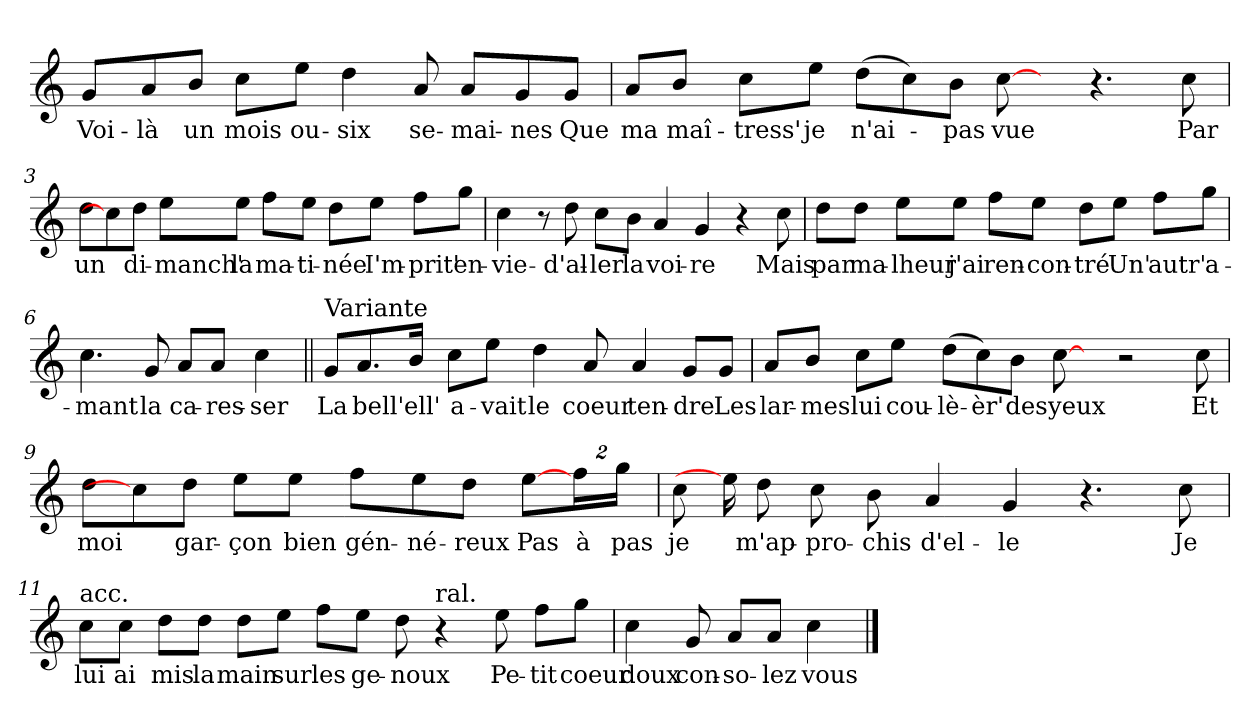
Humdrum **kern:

**kern	**text
*part1	*part1
*staff1	*staff1
*clefG2	*
*k[]	*
*C:	*
=1	=1
!	!LO:LY:b
8g/L	Voi-
!	!LO:LY:b
8a/	-là
!	!LO:LY:b
8b/J	un
!	!LO:LY:b
8cc\L	mois
!	!LO:LY:b
8ee\J	ou-
!	!LO:LY:b
4dd\	-six
!	!LO:LY:b
8a/	se-
!	!LO:LY:b
8a/L	-mai-
!	!LO:LY:b
8g/	-nes
!	!LO:LY:b
8g/J	Que
=2	=2
!	!LO:LY:b
8a/L	ma
!	!LO:LY:b
8b/J	maî-
!	!LO:LY:b
8cc\L	-tress'
!	!LO:LY:b
8ee\J	je
!	!LO:LY:b
(>8dd\L	n'ai-
8cc\)	.
!	!LO:LY:b
8b\J	-pas
!	!LO:LY:b
[8cc\	vue
8ryy	.
4.r	.
!	!LO:LY:b
8cc\	Par
!!LO:LB:g=z
=3	=3
!	!LO:LY:b
8dd\L	un
8cc\]	.
!	!LO:LY:b
8dd\J	di-
!	!LO:LY:b
8ee\L	-manch'
!	!LO:LY:b
8ee\J	la
!	!LO:LY:b
8ff\L	ma-
!	!LO:LY:b
8ee\J	-ti-
!	!LO:LY:b
8dd\L	-née
!	!LO:LY:b
8ee\J	I'm-
!	!LO:LY:b
8ff\L	-prit'
!	!LO:LY:b
8gg\J	en-
=4	=4
!	!LO:LY:b
4cc\	-vie-
8r	.
!	!LO:LY:b
8dd\	-d'al-
!	!LO:LY:b
8cc\L	-ler
!	!LO:LY:b
8b\J	la
!	!LO:LY:b
4a/	voi-
!	!LO:LY:b
4g/	-re
4r	.
!	!LO:LY:b
8cc\	Mais
!!LO:LB:g=z
=5	=5
!	!LO:LY:b
8dd\L	par
!	!LO:LY:b
8dd\J	ma-
!	!LO:LY:b
8ee\L	-lheur
!	!LO:LY:b
8ee\J	j'ai
!	!LO:LY:b
8ff\L	ren-
!	!LO:LY:b
8ee\J	-con-
!	!LO:LY:b
8dd\L	-tré
!	!LO:LY:b
8ee\J	Un'
!	!LO:LY:b
8ff\L	autr'
!	!LO:LY:b
8gg\J	a-
=6	=6
!	!LO:LY:b
4.cc\	-mant
!	!LO:LY:b
8g/	la
!	!LO:LY:b
8a/L	ca-
!	!LO:LY:b
8a/J	-res-
!	!LO:LY:b
4cc\	-ser
!!LO:LB:g=z
=7||	=7||
!LO:TX:a:t=Variante	!
!	!LO:LY:b
8g/L	La
!	!LO:LY:b
8.a/	bell'
!	!LO:LY:b
16b/Jk	ell'
!	!LO:LY:b
8cc\L	a-
!	!LO:LY:b
8ee\J	-vait
!	!LO:LY:b
4dd\	le
!	!LO:LY:b
8a/	coeur
!	!LO:LY:b
4a/	ten-
!	!LO:LY:b
8g/L	-dre
!	!LO:LY:b
8g/J	Les
=8	=8
!	!LO:LY:b
8a/L	lar-
!	!LO:LY:b
8b/J	-mes
!	!LO:LY:b
8cc\L	lui
!	!LO:LY:b
8ee\J	cou-
!	!LO:LY:b
(>8dd\L	-lè-
!	!LO:LY:b
8cc\)	-èr'
!	!LO:LY:b
8b\J	des
!	!LO:LY:b
[8cc\	yeux
8ryy	.
2r	.
!	!LO:LY:b
8cc\	Et
!!LO:LB:g=z
=9	=9
!	!LO:LY:b
8dd\L	moi
8cc\]	.
!	!LO:LY:b
8dd\J	gar-
!	!LO:LY:b
8ee\L	-çon
!	!LO:LY:b
8ee\J	bien
!	!LO:LY:b
8ff\L	gén-
!	!LO:LY:b
8ee\	-né-
!	!LO:LY:b
8dd\J	-reux
!	!LO:LY:b
[8ee\L	Pas
!	!LO:LY:b
32%3ff\L	à
!	!LO:LY:b
32%3gg\JJ	pas
=10	=10
!	!LO:LY:b
8cc\L	je
16ee\L]	.
!	!LO:LY:b
8dd\J	m'ap-
!	!LO:LY:b
8cc\L	-pro-
!	!LO:LY:b
8b\J	-chis
!	!LO:LY:b
4a/	d'el-
!	!LO:LY:b
4g/	-le
4.r	.
!	!LO:LY:b
8cc\	Je
!!LO:LB:g=z
=11	=11
!LO:TX:a:t=acc.	!
!	!LO:LY:b
8cc\L	lui
!	!LO:LY:b
8cc\J	ai
!	!LO:LY:b
8dd\L	mis
!	!LO:LY:b
8dd\J	la
!	!LO:LY:b
8dd\L	main
!	!LO:LY:b
8ee\J	sur
!	!LO:LY:b
8ff\L	les
!	!LO:LY:b
8ee\J	ge-
!	!LO:LY:b
8dd\	-noux
!LO:TX:a:t=ral.	!
4r	.
!	!LO:LY:b
8ee\	Pe-
!	!LO:LY:b
8ff\L	-tit
!	!LO:LY:b
8gg\J	coeur
=12	=12
!	!LO:LY:b
4cc\	doux
!	!LO:LY:b
8g/	con-
!	!LO:LY:b
8a/L	-so-
!	!LO:LY:b
8a/J	-lez
!	!LO:LY:b
4cc\	vous
==	==
*-	*-
